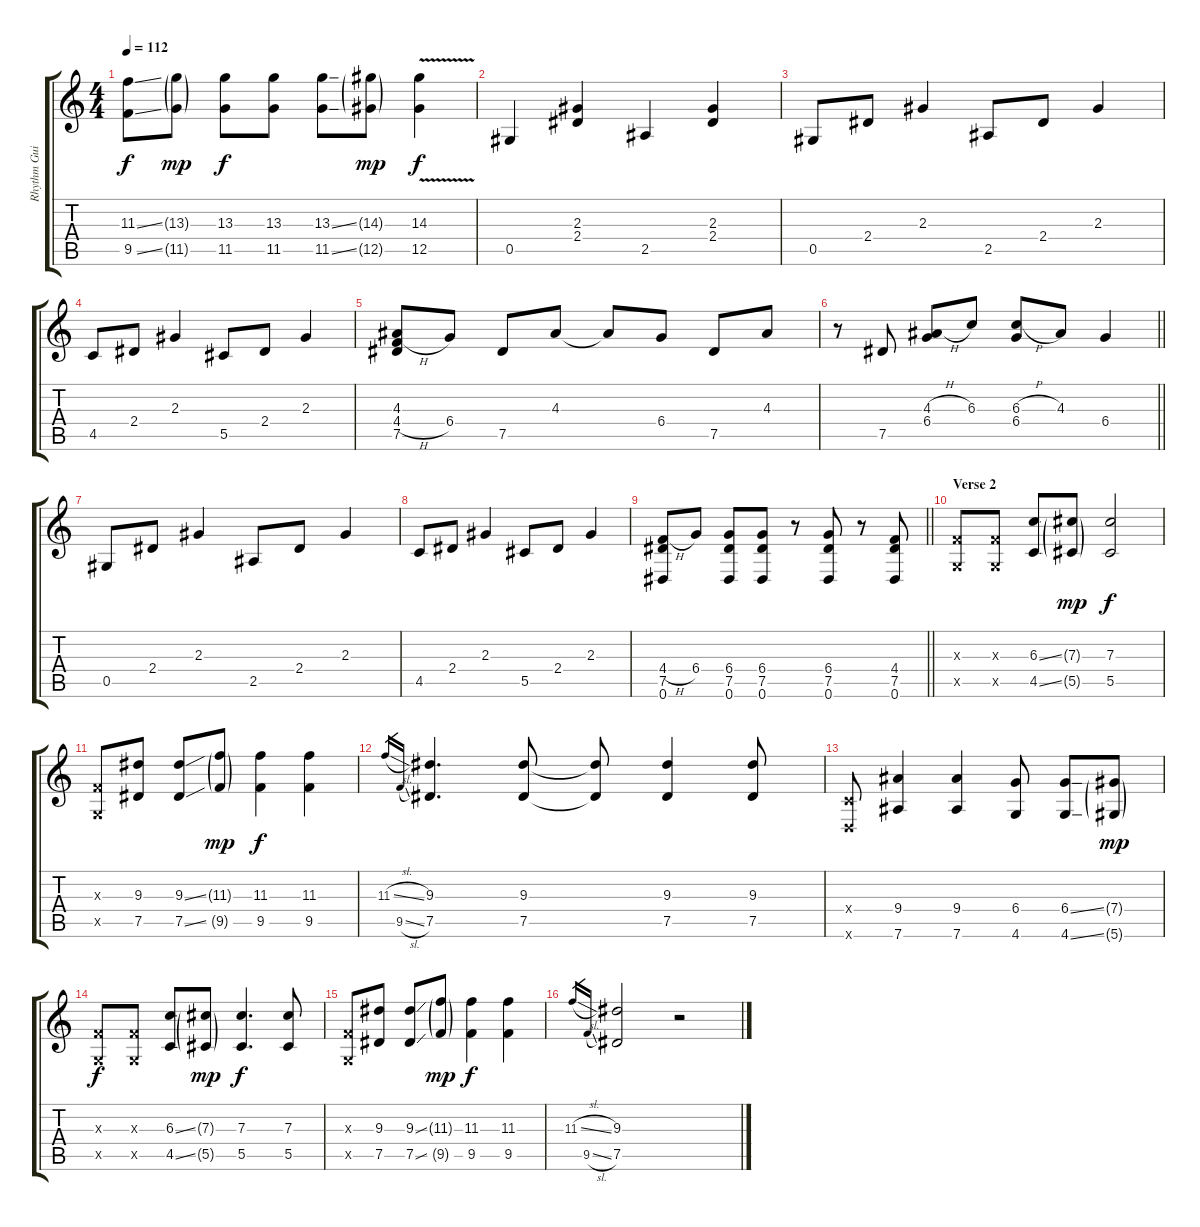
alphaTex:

\track ("Rhythm Guitars" "Rhythm Gui") {instrument electricguitarclean}
\staff {score tabs}
\tuning (Eb4 Bb3 Gb3 Db3 Ab2 Eb2) {hide}
\ts (4 4)
\tempo 112
\clef g2
\ks c
(11.3{ss} 9.5{ss}).8{dy f} (13.3{g} 11.5{g}).8{dy mp} (13.3 11.5).8{dy f} (13.3 11.5).8 (13.3{ss} 11.5{ss}).8 (14.3{g} 12.5{g}).8{dy mp} (14.3{v} 12.5{v}).4{dy f} |
0.5.4 (2.3 2.4).4 2.5.4 (2.3 2.4).4 |
0.5.8 2.4.8 2.3.4 2.5.8 2.4.8 2.3.4 |
4.5.8 2.4.8 2.3.4 5.5.8 2.4.8 2.3.4 |
(4.3 4.4{h} 7.5).8 6.4.8 7.5.8 4.3.8 4.3{t}.8 6.4.8 7.5.8 4.3.8 |
\barLineRight lightlight
r.8 7.5.8 (4.3{h} 6.4).8 6.3.8 (6.3{h} 6.4).8 4.3.8 6.4.4 |
0.5.8 2.4.8 2.3.4 2.5.8 2.4.8 2.3.4 |
4.5.8 2.4.8 2.3.4 5.5.8 2.4.8 2.3.4 |
\barLineRight lightlight
(4.4{h} 7.5 0.6).8 6.4.8 (6.4 7.5 0.6).8 (6.4 7.5 0.6).8 r.8 (6.4 7.5 0.6).8 r.8 (4.4 7.5 0.6).8 |
\section ("" "Verse 2")
(-1.3{x} -1.5{x}).8 (-1.3{x} -1.5{x}).8 (6.3{ss} 4.5{ss}).8 (7.3{g} 5.5{g}).8{dy mp} (7.3 5.5).2{dy f} |
(-1.3{x} -1.5{x}).8 (9.3 7.5).8 (9.3{ss} 7.5{ss}).8 (11.3{g} 9.5{g}).8{dy mp} (11.3 9.5).4{dy f} (11.3 9.5).4 |
11.3{sl}.16{gr} 9.5{sl}.16{gr} (9.3 7.5).4{d} (9.3 7.5).8 (9.3{t} 7.5{t}).8 (9.3 7.5).4 (9.3 7.5).8 |
(-1.4{x} -1.6{x}).8 (9.4 7.6).4 (9.4 7.6).4 (6.4 4.6).8 (6.4{ss} 4.6{ss}).8 (7.4{g} 5.6{g}).8{dy mp} |
(-1.3{x} -1.5{x}).8{dy f} (-1.3{x} -1.5{x}).8 (6.3{ss} 4.5{ss}).8 (7.3{g} 5.5{g}).8{dy mp} (7.3 5.5).4{d dy f} (7.3 5.5).8 |
(-1.3{x} -1.5{x}).8 (9.3 7.5).8 (9.3{ss} 7.5{ss}).8 (11.3{g} 9.5{g}).8{dy mp} (11.3 9.5).4{dy f} (11.3 9.5).4 |
11.3{sl}.16{gr} 9.5{sl}.16{gr} (9.3 7.5).2 r.2
